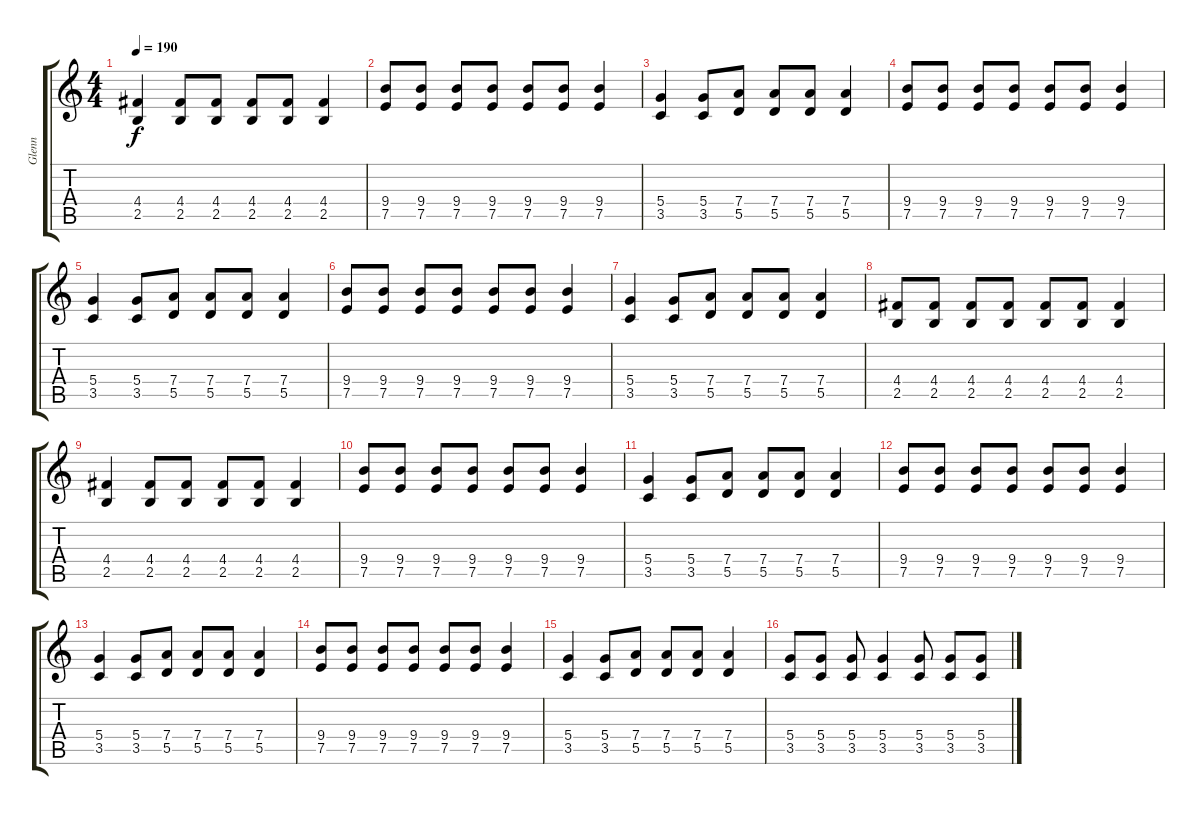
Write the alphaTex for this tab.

\track ("Glenn" "Glenn") {instrument distortionguitar}
\staff {score tabs}
\tuning (E4 B3 G3 D3 A2 E2) {hide}
\ts (4 4)
\tempo 190
\clef g2
\ks c
(4.4 2.5).4{dy f} (4.4 2.5).8 (4.4 2.5).8 (4.4 2.5).8 (4.4 2.5).8 (4.4 2.5).4 |
(9.4 7.5).8 (9.4 7.5).8 (9.4 7.5).8 (9.4 7.5).8 (9.4 7.5).8 (9.4 7.5).8 (9.4 7.5).4 |
(5.4 3.5).4 (5.4 3.5).8 (7.4 5.5).8 (7.4 5.5).8 (7.4 5.5).8 (7.4 5.5).4 |
(9.4 7.5).8 (9.4 7.5).8 (9.4 7.5).8 (9.4 7.5).8 (9.4 7.5).8 (9.4 7.5).8 (9.4 7.5).4 |
(5.4 3.5).4 (5.4 3.5).8 (7.4 5.5).8 (7.4 5.5).8 (7.4 5.5).8 (7.4 5.5).4 |
(9.4 7.5).8 (9.4 7.5).8 (9.4 7.5).8 (9.4 7.5).8 (9.4 7.5).8 (9.4 7.5).8 (9.4 7.5).4 |
(5.4 3.5).4 (5.4 3.5).8 (7.4 5.5).8 (7.4 5.5).8 (7.4 5.5).8 (7.4 5.5).4 |
(4.4 2.5).8 (4.4 2.5).8 (4.4 2.5).8 (4.4 2.5).8 (4.4 2.5).8 (4.4 2.5).8 (4.4 2.5).4 |
(4.4 2.5).4 (4.4 2.5).8 (4.4 2.5).8 (4.4 2.5).8 (4.4 2.5).8 (4.4 2.5).4 |
(9.4 7.5).8 (9.4 7.5).8 (9.4 7.5).8 (9.4 7.5).8 (9.4 7.5).8 (9.4 7.5).8 (9.4 7.5).4 |
(5.4 3.5).4 (5.4 3.5).8 (7.4 5.5).8 (7.4 5.5).8 (7.4 5.5).8 (7.4 5.5).4 |
(9.4 7.5).8 (9.4 7.5).8 (9.4 7.5).8 (9.4 7.5).8 (9.4 7.5).8 (9.4 7.5).8 (9.4 7.5).4 |
(5.4 3.5).4 (5.4 3.5).8 (7.4 5.5).8 (7.4 5.5).8 (7.4 5.5).8 (7.4 5.5).4 |
(9.4 7.5).8 (9.4 7.5).8 (9.4 7.5).8 (9.4 7.5).8 (9.4 7.5).8 (9.4 7.5).8 (9.4 7.5).4 |
(5.4 3.5).4 (5.4 3.5).8 (7.4 5.5).8 (7.4 5.5).8 (7.4 5.5).8 (7.4 5.5).4 |
(5.4 3.5).8 (5.4 3.5).8 (5.4 3.5).8 (5.4 3.5).4 (5.4 3.5).8 (5.4 3.5).8 (5.4 3.5).8
